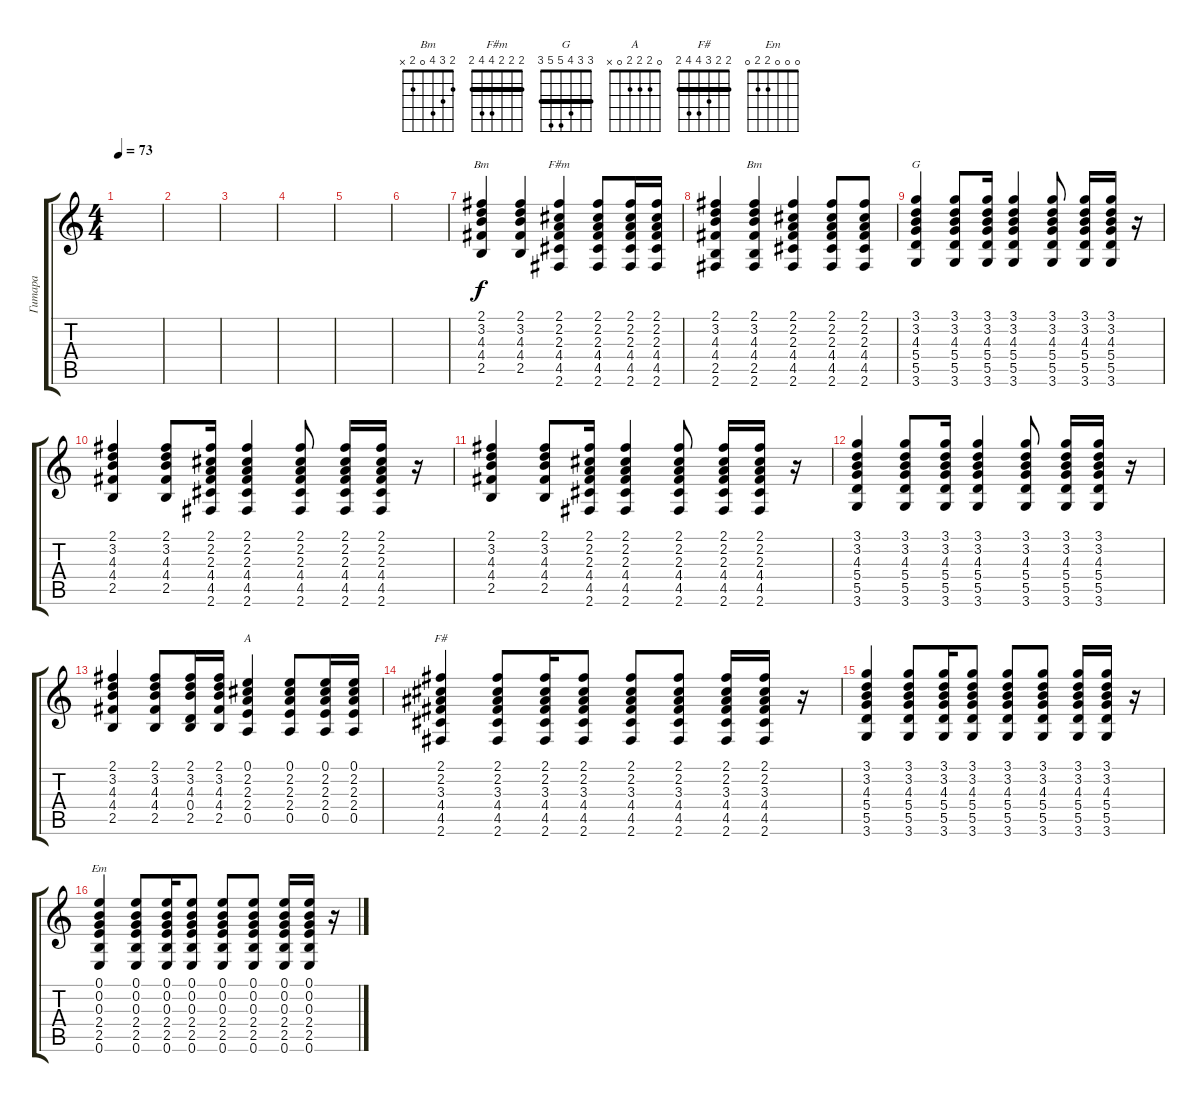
\track ("Гитара" "Гитара") {instrument acousticguitarnylon}
\staff {score tabs}
\tuning (E4 B3 G3 D3 A2 E2) {hide}
\chord ("Bm" 2 3 4 4 2 x) {barre 2}
\chord ("F#m" 2 2 2 4 4 2) {barre 2}
\chord ("Bm" 2 3 4 0 2 x)
\chord ("G" 3 3 4 5 5 3) {barre 3}
\chord ("A" 0 2 2 2 0 x)
\chord ("F#" 2 2 3 4 4 2) {barre 2}
\chord ("Em" 0 0 0 2 2 0)
\ts (4 4)
\tempo 73
\clef g2
\ks c
|
|
|
|
|
|
(2.1 3.2 4.3 4.4 2.5).4{ch "Bm"} (2.1 3.2 4.3 4.4 2.5).4 (2.1 2.2 2.3 4.4 4.5 2.6).4{ch "F#m"} (2.1 2.2 2.3 4.4 4.5 2.6).8 (2.1 2.2 2.3 4.4 4.5 2.6).16 (2.1 2.2 2.3 4.4 4.5 2.6).16 |
(2.1 3.2 4.3 4.4 2.5 2.6).4 (2.1 3.2 4.3 4.4 2.5 2.6).4{ch "Bm"} (2.1 2.2 2.3 4.4 4.5 2.6).4 (2.1 2.2 2.3 4.4 4.5 2.6).8 (2.1 2.2 2.3 4.4 4.5 2.6).8 |
(3.1 3.2 4.3 5.4 5.5 3.6).4{ch "G"} (3.1 3.2 4.3 5.4 5.5 3.6).8 (3.1 3.2 4.3 5.4 5.5 3.6).16 (3.1 3.2 4.3 5.4 5.5 3.6).4 (3.1 3.2 4.3 5.4 5.5 3.6).8 (3.1 3.2 4.3 5.4 5.5 3.6).16 (3.1 3.2 4.3 5.4 5.5 3.6).16 r.16 |
(2.1 3.2 4.3 4.4 2.5).4 (2.1 3.2 4.3 4.4 2.5).8 (2.1 2.2 2.3 4.4 4.5 2.6).16 (2.1 2.2 2.3 4.4 4.5 2.6).4 (2.1 2.2 2.3 4.4 4.5 2.6).8 (2.1 2.2 2.3 4.4 4.5 2.6).16 (2.1 2.2 2.3 4.4 4.5 2.6).16 r.16 |
(2.1 3.2 4.3 4.4 2.5).4 (2.1 3.2 4.3 4.4 2.5).8 (2.1 2.2 2.3 4.4 4.5 2.6).16 (2.1 2.2 2.3 4.4 4.5 2.6).4 (2.1 2.2 2.3 4.4 4.5 2.6).8 (2.1 2.2 2.3 4.4 4.5 2.6).16 (2.1 2.2 2.3 4.4 4.5 2.6).16 r.16 |
(3.1 3.2 4.3 5.4 5.5 3.6).4 (3.1 3.2 4.3 5.4 5.5 3.6).8 (3.1 3.2 4.3 5.4 5.5 3.6).16 (3.1 3.2 4.3 5.4 5.5 3.6).4 (3.1 3.2 4.3 5.4 5.5 3.6).8 (3.1 3.2 4.3 5.4 5.5 3.6).16 (3.1 3.2 4.3 5.4 5.5 3.6).16 r.16 |
(2.1 3.2 4.3 4.4 2.5).4 (2.1 3.2 4.3 4.4 2.5).8 (2.1 3.2 4.3 0.4 2.5).16 (2.1 3.2 4.3 4.4 2.5).16 (0.1 2.2 2.3 2.4 0.5).4{ch "A"} (0.1 2.2 2.3 2.4 0.5).8 (0.1 2.2 2.3 2.4 0.5).16 (0.1 2.2 2.3 2.4 0.5).16 |
(2.1 2.2 3.3 4.4 4.5 2.6).4{ch "F#"} (2.1 2.2 3.3 4.4 4.5 2.6).8 (2.1 2.2 3.3 4.4 4.5 2.6).16 (2.1 2.2 3.3 4.4 4.5 2.6).8 (2.1 2.2 3.3 4.4 4.5 2.6).8 (2.1 2.2 3.3 4.4 4.5 2.6).8 (2.1 2.2 3.3 4.4 4.5 2.6).16 (2.1 2.2 3.3 4.4 4.5 2.6).16 r.16 |
(3.1 3.2 4.3 5.4 5.5 3.6).4 (3.1 3.2 4.3 5.4 5.5 3.6).8 (3.1 3.2 4.3 5.4 5.5 3.6).16 (3.1 3.2 4.3 5.4 5.5 3.6).8 (3.1 3.2 4.3 5.4 5.5 3.6).8 (3.1 3.2 4.3 5.4 5.5 3.6).8 (3.1 3.2 4.3 5.4 5.5 3.6).16 (3.1 3.2 4.3 5.4 5.5 3.6).16 r.16 |
(0.1 0.2 0.3 2.4 2.5 0.6).4{ch "Em"} (0.1 0.2 0.3 2.4 2.5 0.6).8 (0.1 0.2 0.3 2.4 2.5 0.6).16 (0.1 0.2 0.3 2.4 2.5 0.6).8 (0.1 0.2 0.3 2.4 2.5 0.6).8 (0.1 0.2 0.3 2.4 2.5 0.6).8 (0.1 0.2 0.3 2.4 2.5 0.6).16 (0.1 0.2 0.3 2.4 2.5 0.6).16 r.16
